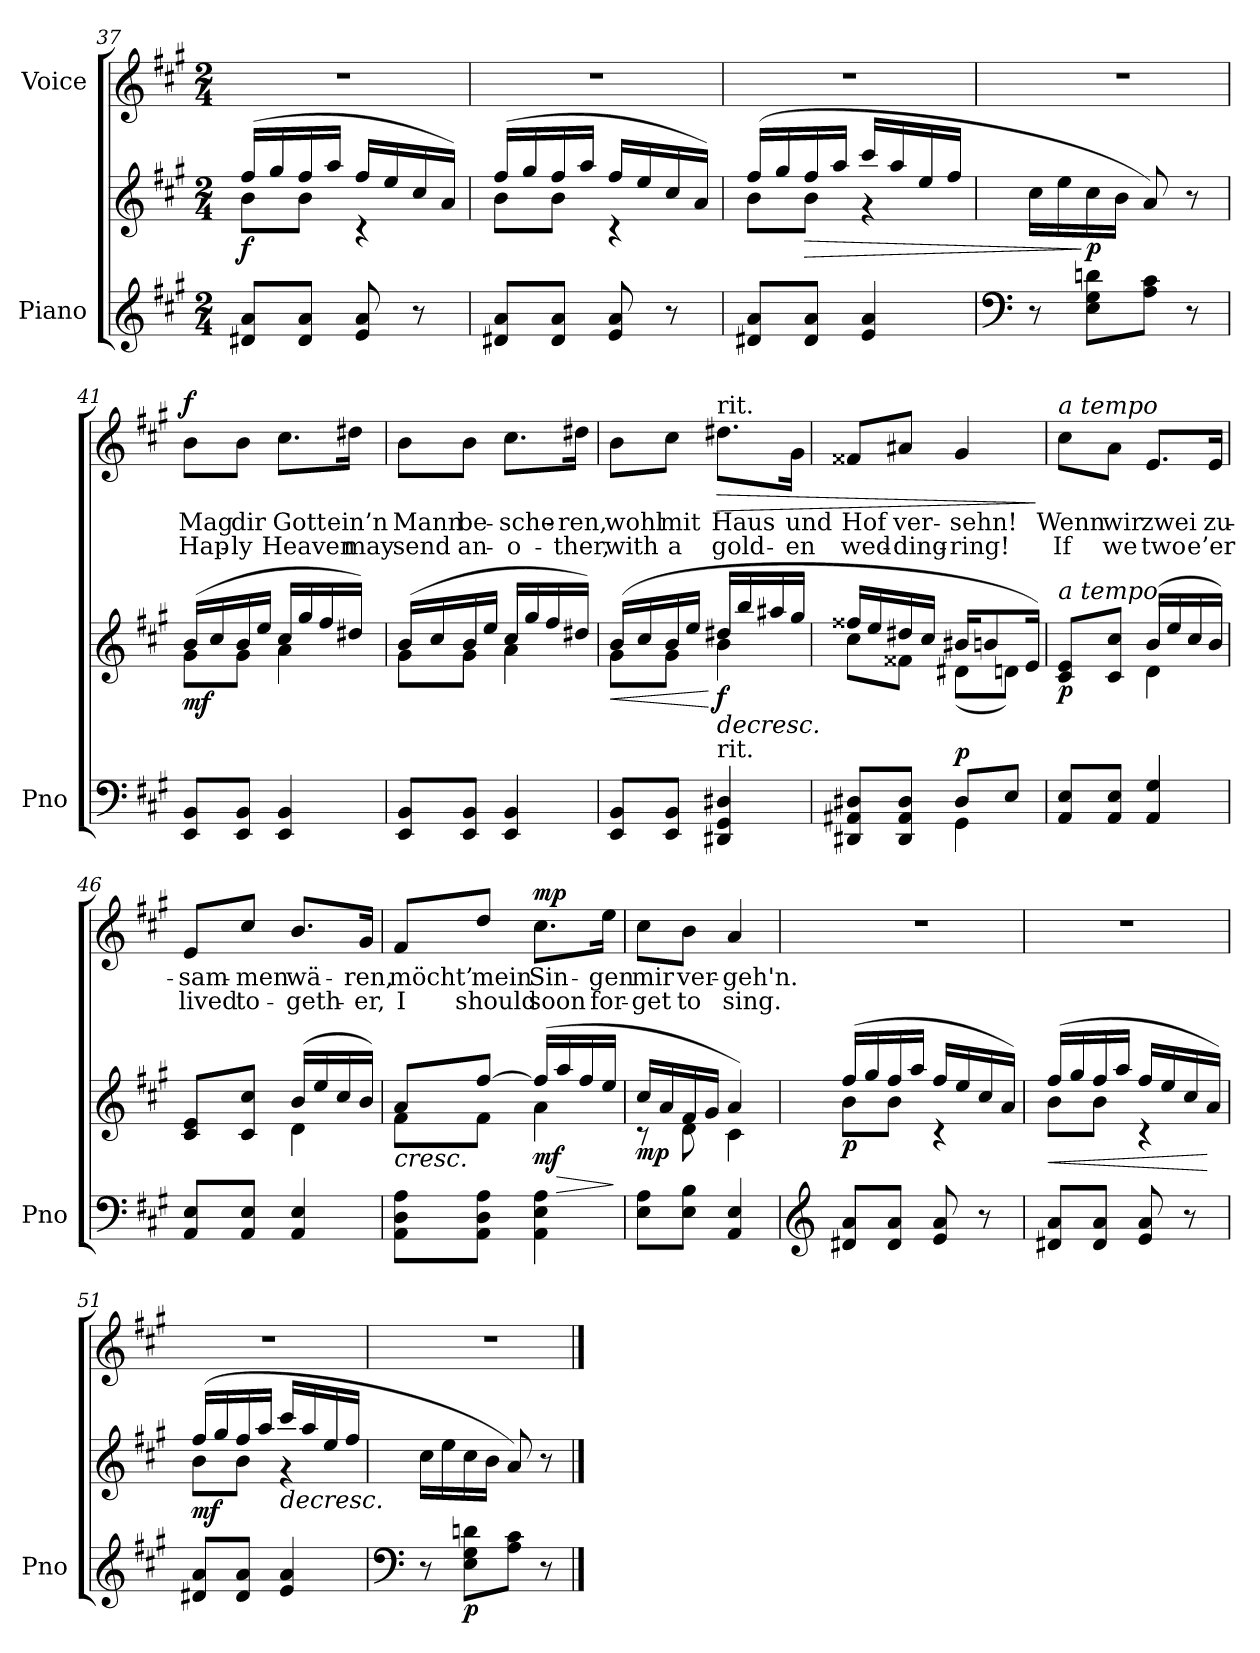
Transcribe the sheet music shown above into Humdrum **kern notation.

**kern	**kern	**dynam	**kern	**text	**text	**dynam
*part2	*part2	*part2	*part1	*part1	*part1	*part1
*staff3	*staff2	*staff2/3	*staff1	*staff1	*staff1	*staff1
*I"Piano	*	*	*I"Voice	*	*	*
*I'Pno	*	*	*	*	*	*
*clefG2	*clefG2	*	*clefG2	*	*	*
*k[f#c#g#]	*k[f#c#g#]	*	*k[f#c#g#]	*	*	*
*M2/4	*M2/4	*	*M2/4	*	*	*
=37	=37	=37	=37	=37	=37	=37
*	*^	*	*	*	*	*
!	!	!	!LO:DY:b	!	!	!	!
8d#X/ 8a/L	(>16ff#/LL	8b\L	f	2r	.	.	.
.	16gg#/	.	.	.	.	.	.
8d#/ 8a/J	16ff#/	8b\J	.	.	.	.	.
.	16aa/JJ	.	.	.	.	.	.
8e/ 8a/	16ff#/LL	4r	.	.	.	.	.
.	16ee/	.	.	.	.	.	.
8r	16cc#/	.	.	.	.	.	.
.	16a/JJ)	.	.	.	.	.	.
=38	=38	=38	=38	=38	=38	=38	=38
8d#X/ 8a/L	(>16ff#/LL	8b\L	.	2r	.	.	.
.	16gg#/	.	.	.	.	.	.
8d#/ 8a/J	16ff#/	8b\J	.	.	.	.	.
.	16aa/JJ	.	.	.	.	.	.
8e/ 8a/	16ff#/LL	4r	.	.	.	.	.
.	16ee/	.	.	.	.	.	.
8r	16cc#/	.	.	.	.	.	.
.	16a/JJ)	.	.	.	.	.	.
=39	=39	=39	=39	=39	=39	=39	=39
8d#X/ 8a/L	(>16ff#/LL	8b\L	.	2r	.	.	.
.	16gg#/	.	.	.	.	.	.
!	!	!	!LO:HP:b	!	!	!	!
8d#/ 8a/J	16ff#/	8b\J	>	.	.	.	.
.	16aa/JJ	.	.	.	.	.	.
4e/ 4a/	16ccc#/LL	4r	.	.	.	.	.
.	16aa/	.	.	.	.	.	.
.	16ee/	.	.	.	.	.	.
.	16ff#/JJ	.	.	.	.	.	.
*	*v	*v	*	*	*	*	*
!!LO:LB:g=z
=40	=40	=40	=40	=40	=40	=40
*clefF4	*	*	*	*	*	*
8r	16cc#\LL	.	2r	.	.	.
.	16ee\	.	.	.	.	.
!	!	!LO:DY:n=1:b	!	!	!	!
8E\ 8G#\ 8dn\L	16cc#\	] p	.	.	.	.
.	16b\JJ	.	.	.	.	.
8A\ 8c#\J	8a/)	.	.	.	.	.
8r	8r	.	.	.	.	.
=41	=41	=41	=41	=41	=41	=41
*	*^	*	*	*	*	*
!	!	!	!LO:DY:b	!	!LO:LY:b	!LO:LY:b	!LO:DY:a
8EE/ 8BB/L	(>16b/LL	8g#\L	mf	8b\L	Mag	Hap-	f
.	16cc#/	.	.	.	.	.	.
!	!	!	!	!	!LO:LY:b	!LO:LY:b	!
8EE/ 8BB/J	16b/	8g#\J	.	8b\J	dir	-ly	.
.	16ee/JJ	.	.	.	.	.	.
!	!	!	!	!	!LO:LY:b	!LO:LY:b	!
4EE/ 4BB/	16cc#/LL	4a\	.	8.cc#\L	Gott	Heaven	.
.	16gg#/	.	.	.	.	.	.
.	16ff#/	.	.	.	.	.	.
!	!	!	!	!	!LO:LY:b	!LO:LY:b	!
.	16dd#X/JJ)	.	.	16dd#X\Jk	ein’n	may	.
=42	=42	=42	=42	=42	=42	=42	=42
!	!	!	!	!	!LO:LY:b	!LO:LY:b	!
8EE/ 8BB/L	(>16b/LL	8g#\L	.	8b\L	Mann	send	.
.	16cc#/	.	.	.	.	.	.
!	!	!	!	!	!LO:LY:b	!LO:LY:b	!
8EE/ 8BB/J	16b/	8g#\J	.	8b\J	be-	an-	.
.	16ee/JJ	.	.	.	.	.	.
!	!	!	!	!	!LO:LY:b	!LO:LY:b	!
4EE/ 4BB/	16cc#/LL	4a\	.	8.cc#\L	-sche-	-o-	.
.	16gg#/	.	.	.	.	.	.
.	16ff#/	.	.	.	.	.	.
!	!	!	!	!	!LO:LY:b	!LO:LY:b	!
.	16dd#X/JJ)	.	.	16dd#X\Jk	-ren,	-ther,	.
=43	=43	=43	=43	=43	=43	=43	=43
!	!	!	!LO:HP:b	!	!LO:LY:b	!LO:LY:b	!
*	*	*	*	*^	*	*	*
8EE/ 8BB/L	(>16b/LL	8g#\L	<	8b\L	4.ryy	wohl	with	.
.	16cc#/	.	.	.	.	.	.	.
!	!	!	!	!	!	!LO:LY:b	!LO:LY:b	!
8EE/ 8BB/J	16b/	8g#\J	.	8cc#\J	.	mit	a	.
.	16ee/JJ	.	.	.	.	.	.	.
*	*	*	*	*MM71	*	*	*	*
!	!	!	!	!LO:TX:a:t=rit.	!	!	!	!
!LO:TX:a:t=rit.	!	!	!	!	!	!	!	!
!	!	!	!LO:HP:n=1:b	!	!	!LO:LY:b	!LO:LY:b	!LO:HP:b
!	!	!	!LO:DY:n=1:b	!	!	!	!	!
4DD#X/ 4GG#/ 4D#X/	16dd#X/LL	4b\	[ > f	8.dd#X\L	.	Haus	gold-	>
.	16bb/	.	.	.	.	.	.	.
*	*	*	*	*MM68	*	*	*	*
.	16aa#X/	.	.	.	8ryy	.	.	.
!	!	!	!	!	!	!LO:LY:b	!LO:LY:b	!
.	16gg#/JJ	.	.	16g#\Jk	.	und	-en	.
*	*	*	*	*v	*v	*	*	*
!!LO:LB:g=z
=44	=44	=44	=44	=44	=44	=44	=44
*	*	*	*	*MM65	*	*	*
*^	*	*	*	*^	*	*	*
!	!	!	!	!	!	!	!LO:LY:b	!LO:LY:b	!
*	*	*	*	*	*v	*v	*	*	*
8DD#X/ 8AA#X/ 8D#X/L	4ryy	16ff##X/LL	8cc#\L	.	8f##X/L	Hof	wed-	.
.	.	16ee/	.	.	.	.	.	.
*	*	*	*	*	*MM62	*	*	*
!	!	!	!	!	!	!LO:LY:b	!LO:LY:b	!
8DD#/ 8AA#/ 8D#/J	.	16dd#X/	8f##X\J	.	8a#X/J	ver-	-ding-	.
.	.	16cc#/JJ	.	.	.	.	.	.
*	*	*	*	*	*MM60	*	*	*
!	!	!	!	!LO:DY:a=2	!	!LO:LY:b	!LO:LY:b	!
8D#/L	4GG#\	16b#X/KL	(<8d#X\L	p	4g#/	-sehn!	-ring!	.
.	.	8bn/	.	.	.	.	.	.
8E/J	.	.	8dn\J)	]	.	.	.	.
.	.	16e/Jk)	.	.	.	.	.	.
*v	*v	*	*	*	*	*	*	*
*	*v	*v	*	*	*	*	*
.	.	.	.	.	.	]
=45	=45	=45	=45	=45	=45	=45
*	*	*	*MM75	*	*	*
*	*^	*	*	*	*	*
!	!	!	!	!LO:TX:a:i:t=a tempo	!	!	!
!	!LO:TX:a:i:t=a tempo	!	!	!	!	!	!
!	!	!	!LO:DY:b	!	!LO:LY:b	!LO:LY:b	!LO:DY:a
!	!	!	!	!	!	!	!LO:DY:n=1:a
8AA/ 8E/L	8c#/ 8e/L	4ryy	p	8cc#\L	Wenn	If	p other-dynamics
!	!	!	!	!	!LO:LY:b	!LO:LY:b	!
8AA/ 8E/J	8c#/ 8cc#/J	.	.	8a\J	wir	we	.
!	!	!	!	!	!LO:LY:b	!LO:LY:b	!
4AA/ 4G#/	(>16b/LL	4d\	.	8.e/L	zwei	two	.
.	16ee/	.	.	.	.	.	.
.	16cc#/	.	.	.	.	.	.
!	!	!	!	!	!LO:LY:b	!LO:LY:b	!
.	16b/JJ)	.	.	16e/Jk	zu-	e’er	.
=46	=46	=46	=46	=46	=46	=46	=46
!	!	!	!	!	!LO:LY:b	!LO:LY:b	!
8AA/ 8E/L	8c#/ 8e/L	4ryy	.	8e/L	-sam-	lived	.
!	!	!	!	!	!LO:LY:b	!LO:LY:b	!
8AA/ 8E/J	8c#/ 8cc#/J	.	.	8cc#/J	-men	to-	.
!	!	!	!	!	!LO:LY:b	!LO:LY:b	!
4AA/ 4E/	(>16b/LL	4d\	.	8.b/L	wä-	-geth-	.
.	16ee/	.	.	.	.	.	.
.	16cc#/	.	.	.	.	.	.
!	!	!	!	!	!LO:LY:b	!LO:LY:b	!
.	16b/JJ)	.	.	16g#/Jk	-ren,	-er,	.
=47	=47	=47	=47	=47	=47	=47	=47
!	!	!	!LO:HP:b	!	!LO:LY:b	!LO:LY:b	!
8AA\ 8D\ 8A\L	8a/L	8f#\L	<	8f#/L	möcht’	I	.
!	!	!	!	!	!LO:LY:b	!LO:LY:b	!
8AA\ 8D\ 8A\J	[8ff#/J	8f#\J	.	8dd/J	mein	should	.
!	!	!	!LO:DY:b	!	!LO:LY:b	!LO:LY:b	!LO:DY:a
4AA\ 4E\ 4A\	(>16ff#/LL]	4a\	mf	8.cc#\L	Sin-	soon	mp
!	!	!	!LO:HP:n=1:b	!	!	!	!
.	16aa/	.	[ >	.	.	.	.
.	16ff#/	.	.	.	.	.	.
!	!	!	!	!	!LO:LY:b	!LO:LY:b	!
.	16ee/JJ	.	.	16ee\Jk	-gen	for-	.
*	*v	*v	*	*	*	*	*
.	.	]	.	.	.	.
!!LO:LB:g=z
=48	=48	=48	=48	=48	=48	=48
*	*^	*	*	*	*	*
!	!	!	!LO:DY:b	!	!LO:LY:b	!LO:LY:b	!
8E\ 8A\L	16cc#/LL	8r	mp	8cc#\L	mir	-get	.
.	16a/	.	.	.	.	.	.
!	!	!	!	!	!LO:LY:b	!LO:LY:b	!
8E\ 8B\J	16f#/	8d\	.	8b\J	ver-	to	.
.	16g#/JJ	.	.	.	.	.	.
!	!	!	!	!	!LO:LY:b	!LO:LY:b	!
4AA/ 4E/	4a/)	4c#\	.	4a/	-geh'n.	sing.	.
=49	=49	=49	=49	=49	=49	=49	=49
*clefG2	*	*	*	*	*	*	*
!	!	!	!LO:DY:b	!	!	!	!
8d#X/ 8a/L	(>16ff#/LL	8b\L	p	2r	.	.	.
.	16gg#/	.	.	.	.	.	.
8d#/ 8a/J	16ff#/	8b\J	.	.	.	.	.
.	16aa/JJ	.	.	.	.	.	.
8e/ 8a/	16ff#/LL	4r	.	.	.	.	.
.	16ee/	.	.	.	.	.	.
8r	16cc#/	.	.	.	.	.	.
.	16a/JJ)	.	.	.	.	.	.
=50	=50	=50	=50	=50	=50	=50	=50
!	!	!	!LO:HP:b	!	!	!	!
8d#X/ 8a/L	(>16ff#/LL	8b\L	<	2r	.	.	.
.	16gg#/	.	.	.	.	.	.
8d#/ 8a/J	16ff#/	8b\J	.	.	.	.	.
.	16aa/JJ	.	.	.	.	.	.
8e/ 8a/	16ff#/LL	4r	.	.	.	.	.
.	16ee/	.	.	.	.	.	.
8r	16cc#/	.	.	.	.	.	.
.	16a/JJ)	.	[	.	.	.	.
=51	=51	=51	=51	=51	=51	=51	=51
!	!	!	!LO:DY:b	!	!	!	!
8d#X/ 8a/L	(>16ff#/LL	8b\L	mf	2r	.	.	.
.	16gg#/	.	.	.	.	.	.
8d#/ 8a/J	16ff#/	8b\J	.	.	.	.	.
.	16aa/JJ	.	.	.	.	.	.
!	!	!	!LO:HP:b	!	!	!	!
4e/ 4a/	16ccc#/LL	4r	>	.	.	.	.
.	16aa/	.	.	.	.	.	.
.	16ee/	.	.	.	.	.	.
.	16ff#/JJ	.	.	.	.	.	.
*	*v	*v	*	*	*	*	*
=52	=52	=52	=52	=52	=52	=52
*clefF4	*	*	*	*	*	*
8r	16cc#\LL	.	2r	.	.	.
.	16ee\	.	.	.	.	.
!	!	!LO:DY:b=2	!	!	!	!
8E\ 8G#\ 8dn\L	16cc#\	p	.	.	.	.
.	16b\JJ	.	.	.	.	.
8A\ 8c#\J	8a/)	]	.	.	.	.
8r	8r	.	.	.	.	.
==	==	==	==	==	==	==
*-	*-	*-	*-	*-	*-	*-
